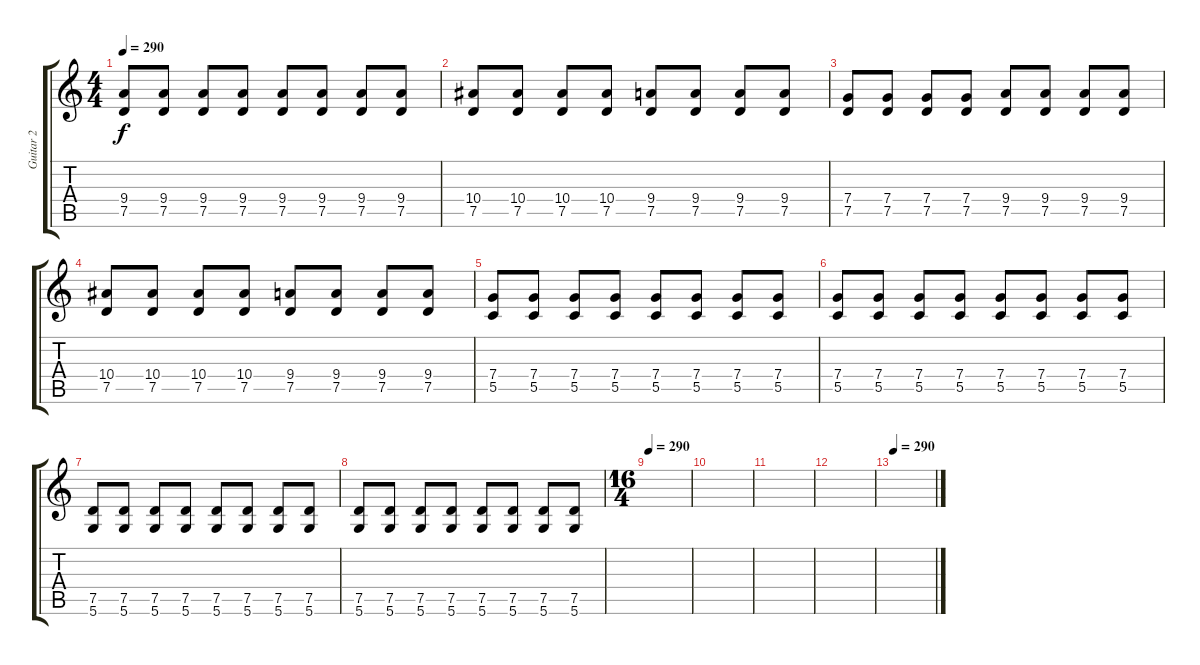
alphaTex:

\track ("Guitar 2" "Guitar 2") {instrument distortionguitar}
\staff {score tabs}
\tuning (D4 A3 F3 C3 G2 D2) {hide}
\ts (4 4)
\tempo 290
\clef g2
\ks c
(9.4 7.5).8{dy f} (9.4 7.5).8 (9.4 7.5).8 (9.4 7.5).8 (9.4 7.5).8 (9.4 7.5).8 (9.4 7.5).8 (9.4 7.5).8 |
(10.4 7.5).8 (10.4 7.5).8 (10.4 7.5).8 (10.4 7.5).8 (9.4 7.5).8 (9.4 7.5).8 (9.4 7.5).8 (9.4 7.5).8 |
(7.4 7.5).8 (7.4 7.5).8 (7.4 7.5).8 (7.4 7.5).8 (9.4 7.5).8 (9.4 7.5).8 (9.4 7.5).8 (9.4 7.5).8 |
(10.4 7.5).8 (10.4 7.5).8 (10.4 7.5).8 (10.4 7.5).8 (9.4 7.5).8 (9.4 7.5).8 (9.4 7.5).8 (9.4 7.5).8 |
(7.4 5.5).8 (7.4 5.5).8 (7.4 5.5).8 (7.4 5.5).8 (7.4 5.5).8 (7.4 5.5).8 (7.4 5.5).8 (7.4 5.5).8 |
(7.4 5.5).8 (7.4 5.5).8 (7.4 5.5).8 (7.4 5.5).8 (7.4 5.5).8 (7.4 5.5).8 (7.4 5.5).8 (7.4 5.5).8 |
(7.5 5.6).8 (7.5 5.6).8 (7.5 5.6).8 (7.5 5.6).8 (7.5 5.6).8 (7.5 5.6).8 (7.5 5.6).8 (7.5 5.6).8 |
(7.5 5.6).8 (7.5 5.6).8 (7.5 5.6).8 (7.5 5.6).8 (7.5 5.6).8 (7.5 5.6).8 (7.5 5.6).8 (7.5 5.6).8 |
\ts (16 4)
\tempo 290
|
|
|
|
\tempo 290
